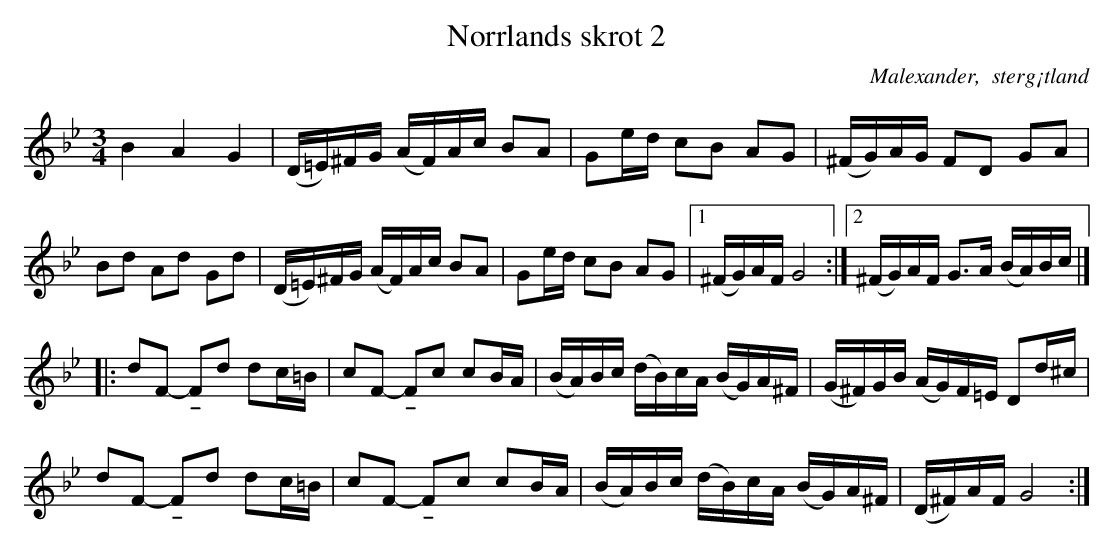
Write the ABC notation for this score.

X:1
T: Norrlands skrot 2
O: Malexander,  sterg¡tland
M: 3/4
L: 1/16
K: Gm
B4 A4 G4       | (D=E)^FG (AF)Ac B2A2 | G2ed c2B2 A2G2 | (^FG)AG F2D2 G2A2 |
B2d2 A2d2 G2d2 | (D=E)^FG (AF)Ac B2A2 | G2ed c2B2 A2G2 |1 (^FG)AF G8 :|2 (^FG)AF G2>A2 (BA)Bc |]
|: d2F2 -!tenuto!F2d2 d2c=B | c2F2 -!tenuto!F2c2 c2BA | (BA)Bc (dB)cA (BG)A^F | (G^F)GB (AG)F=E D2d^c |
   d2F2 -!tenuto!F2d2 d2c=B | c2F2 -!tenuto!F2c2 c2BA | (BA)Bc (dB)cA (BG)A^F | (D^F)AF G8 :|
